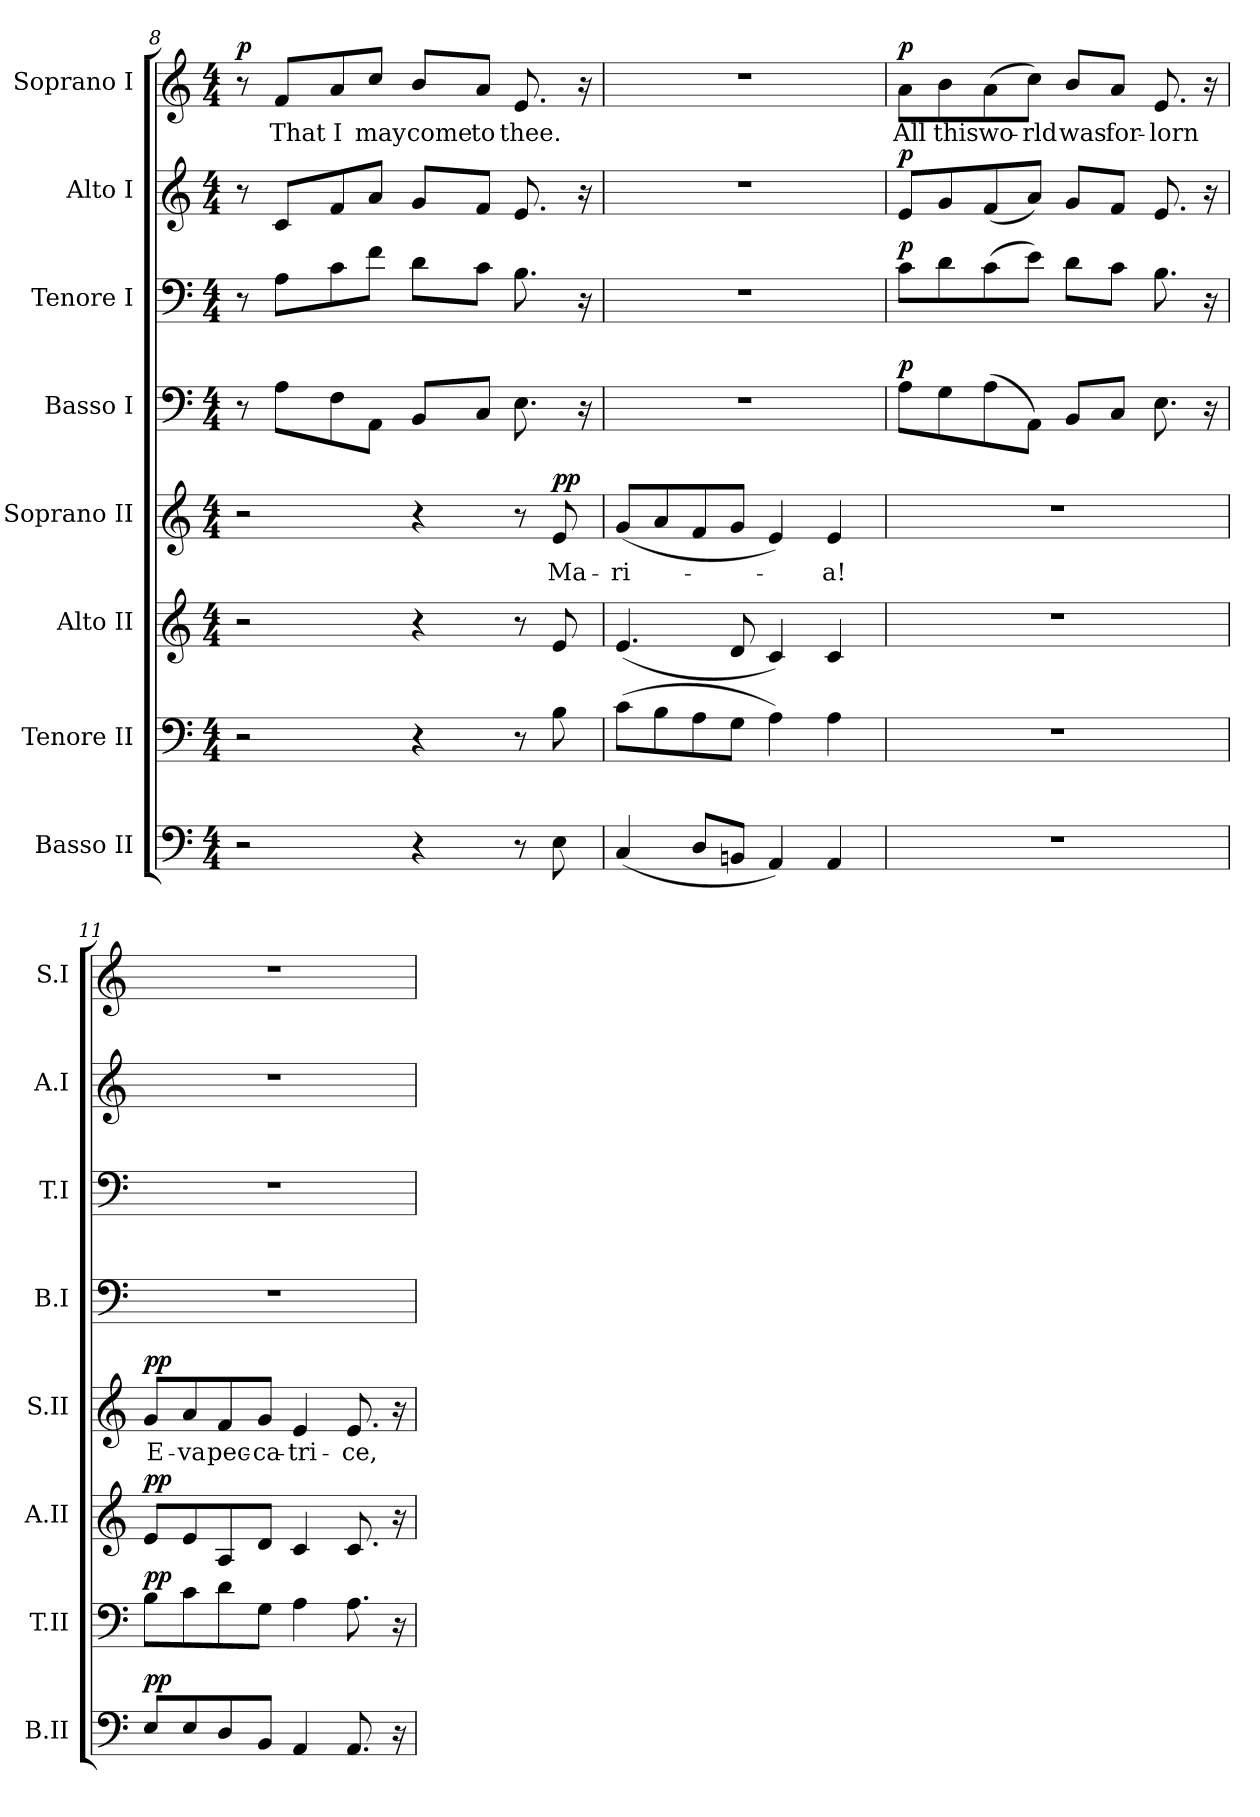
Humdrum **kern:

**kern	**dynam	**kern	**dynam	**kern	**dynam	**kern	**text	**dynam	**kern	**dynam	**kern	**dynam	**kern	**dynam	**kern	**text	**dynam
*part8	*part8	*part7	*part7	*part6	*part6	*part5	*part5	*part5	*part4	*part4	*part3	*part3	*part2	*part2	*part1	*part1	*part1
*staff8	*staff8	*staff7	*staff7	*staff6	*staff6	*staff5	*staff5	*staff5	*staff4	*staff4	*staff3	*staff3	*staff2	*staff2	*staff1	*staff1	*staff1
*I"Basso II	*	*I"Tenore II	*	*I"Alto II	*	*I"Soprano II	*	*	*I"Basso I	*	*I"Tenore I	*	*I"Alto I	*	*I"Soprano I	*	*
*I'B.II	*	*I'T.II	*	*I'A.II	*	*I'S.II	*	*	*I'B.I	*	*I'T.I	*	*I'A.I	*	*I'S.I	*	*
!!LO:PB:g=z
*clefF4	*	*clefF4	*	*clefG2	*	*clefG2	*	*	*clefF4	*	*clefF4	*	*clefG2	*	*clefG2	*	*
*k[]	*	*k[]	*	*k[]	*	*k[]	*	*	*k[]	*	*k[]	*	*k[]	*	*k[]	*	*
*M4/4	*	*M4/4	*	*M4/4	*	*M4/4	*	*	*M4/4	*	*M4/4	*	*M4/4	*	*M4/4	*	*
=8	=8	=8	=8	=8	=8	=8	=8	=8	=8	=8	=8	=8	=8	=8	=8	=8	=8
!	!	!	!	!	!	!	!	!	!	!	!	!	!	!	!	!	!LO:DY:a
2r	.	2r	.	2r	.	2r	.	.	8r	.	8r	.	8r	.	8r	.	p
!	!	!	!	!	!	!	!	!	!	!	!	!	!	!	!	!LO:LY:b	!
.	.	.	.	.	.	.	.	.	8A\L	.	8A\L	.	8c/L	.	8f/L	That	.
!	!	!	!	!	!	!	!	!	!	!	!	!	!	!	!	!LO:LY:b	!
.	.	.	.	.	.	.	.	.	8F\	.	8c\	.	8f/	.	8a/	I	.
!	!	!	!	!	!	!	!	!	!	!	!	!	!	!	!	!LO:LY:b	!
.	.	.	.	.	.	.	.	.	8AA\J	.	8f\J	.	8a/J	.	8cc/J	may	.
!	!	!	!	!	!	!	!	!	!	!	!	!	!	!	!	!LO:LY:b	!
4r	.	4r	.	4r	.	4r	.	.	8BB/L	.	8d\L	.	8g/L	.	8b/L	come	.
!	!	!	!	!	!	!	!	!	!	!	!	!	!	!	!	!LO:LY:b	!
.	.	.	.	.	.	.	.	.	8C/J	.	8c\J	.	8f/J	.	8a/J	to	.
!	!	!	!	!	!	!	!	!	!	!	!	!	!	!	!	!LO:LY:b	!
8r	.	8r	.	8r	.	8r	.	.	8.E\	.	8.B\	.	8.e/	.	8.e/	thee.	.
!	!	!	!	!	!	!	!LO:LY:b	!LO:DY:a	!	!	!	!	!	!	!	!	!
8E\	.	8B\	.	8e/	.	8e/	Ma-	pp	.	.	.	.	.	.	.	.	.
.	.	.	.	.	.	.	.	.	16r	.	16r	.	16r	.	16r	.	.
=9	=9	=9	=9	=9	=9	=9	=9	=9	=9	=9	=9	=9	=9	=9	=9	=9	=9
!	!	!	!	!	!	!	!LO:LY:b	!	!	!	!	!	!	!	!	!	!
(4C/	.	(8c\L	.	(4.e/	.	(8g/L	-ri-	.	1r	.	1r	.	1r	.	1r	.	.
.	.	8B\	.	.	.	8a/	.	.	.	.	.	.	.	.	.	.	.
8D/L	.	8A\	.	.	.	8f/	.	.	.	.	.	.	.	.	.	.	.
8BBn/J	.	8G\J	.	8d/	.	8g/J	.	.	.	.	.	.	.	.	.	.	.
4AA/)	.	4A\)	.	4c/)	.	4e/)	.	.	.	.	.	.	.	.	.	.	.
!	!	!	!	!	!	!	!LO:LY:b	!	!	!	!	!	!	!	!	!	!
4AA/	.	4A\	.	4c/	.	4e/	-a!	.	.	.	.	.	.	.	.	.	.
=10	=10	=10	=10	=10	=10	=10	=10	=10	=10	=10	=10	=10	=10	=10	=10	=10	=10
!	!	!	!	!	!	!	!	!	!	!LO:DY:a	!	!LO:DY:a	!	!LO:DY:a	!	!LO:LY:b	!LO:DY:a
1r	.	1r	.	1r	.	1r	.	.	8A\L	p	8c\L	p	8e/L	p	8a\L	All	p
!	!	!	!	!	!	!	!	!	!	!	!	!	!	!	!	!LO:LY:b	!
.	.	.	.	.	.	.	.	.	8G\	.	8d\	.	8g/	.	8b\	this	.
!	!	!	!	!	!	!	!	!	!	!	!	!	!	!	!	!LO:LY:b	!
.	.	.	.	.	.	.	.	.	(8A\	.	(8c\	.	(8f/	.	(8a\	wo-	.
!	!	!	!	!	!	!	!	!	!	!	!	!	!	!	!	!LO:LY:b	!
.	.	.	.	.	.	.	.	.	8AA\J)	.	8e\J)	.	8a/J)	.	8cc\J)	-rld	.
!	!	!	!	!	!	!	!	!	!	!	!	!	!	!	!	!LO:LY:b	!
.	.	.	.	.	.	.	.	.	8BB/L	.	8d\L	.	8g/L	.	8b/L	was	.
!	!	!	!	!	!	!	!	!	!	!	!	!	!	!	!	!LO:LY:b	!
.	.	.	.	.	.	.	.	.	8C/J	.	8c\J	.	8f/J	.	8a/J	for-	.
!	!	!	!	!	!	!	!	!	!	!	!	!	!	!	!	!LO:LY:b	!
.	.	.	.	.	.	.	.	.	8.E\	.	8.B\	.	8.e/	.	8.e/	-lorn	.
.	.	.	.	.	.	.	.	.	16r	.	16r	.	16r	.	16r	.	.
=11	=11	=11	=11	=11	=11	=11	=11	=11	=11	=11	=11	=11	=11	=11	=11	=11	=11
!	!LO:DY:a	!	!LO:DY:a	!	!LO:DY:a	!	!LO:LY:b	!LO:DY:a	!	!	!	!	!	!	!	!	!
8E/L	pp	8B\L	pp	8e/L	pp	8g/L	E-	pp	1r	.	1r	.	1r	.	1r	.	.
!	!	!	!	!	!	!	!LO:LY:b	!	!	!	!	!	!	!	!	!	!
8E/	.	8c\	.	8e/	.	8a/	-va	.	.	.	.	.	.	.	.	.	.
!	!	!	!	!	!	!	!LO:LY:b	!	!	!	!	!	!	!	!	!	!
8D/	.	8d\	.	8A/	.	8f/	pec-	.	.	.	.	.	.	.	.	.	.
!	!	!	!	!	!	!	!LO:LY:b	!	!	!	!	!	!	!	!	!	!
8BB/J	.	8G\J	.	8d/J	.	8g/J	-ca-	.	.	.	.	.	.	.	.	.	.
!	!	!	!	!	!	!	!LO:LY:b	!	!	!	!	!	!	!	!	!	!
4AA/	.	4A\	.	4c/	.	4e/	-tri-	.	.	.	.	.	.	.	.	.	.
!	!	!	!	!	!	!	!LO:LY:b	!	!	!	!	!	!	!	!	!	!
8.AA/	.	8.A\	.	8.c/	.	8.e/	-ce,	.	.	.	.	.	.	.	.	.	.
16r	.	16r	.	16r	.	16r	.	.	.	.	.	.	.	.	.	.	.
=	=	=	=	=	=	=	=	=	=	=	=	=	=	=	=	=	=
*-	*-	*-	*-	*-	*-	*-	*-	*-	*-	*-	*-	*-	*-	*-	*-	*-	*-
